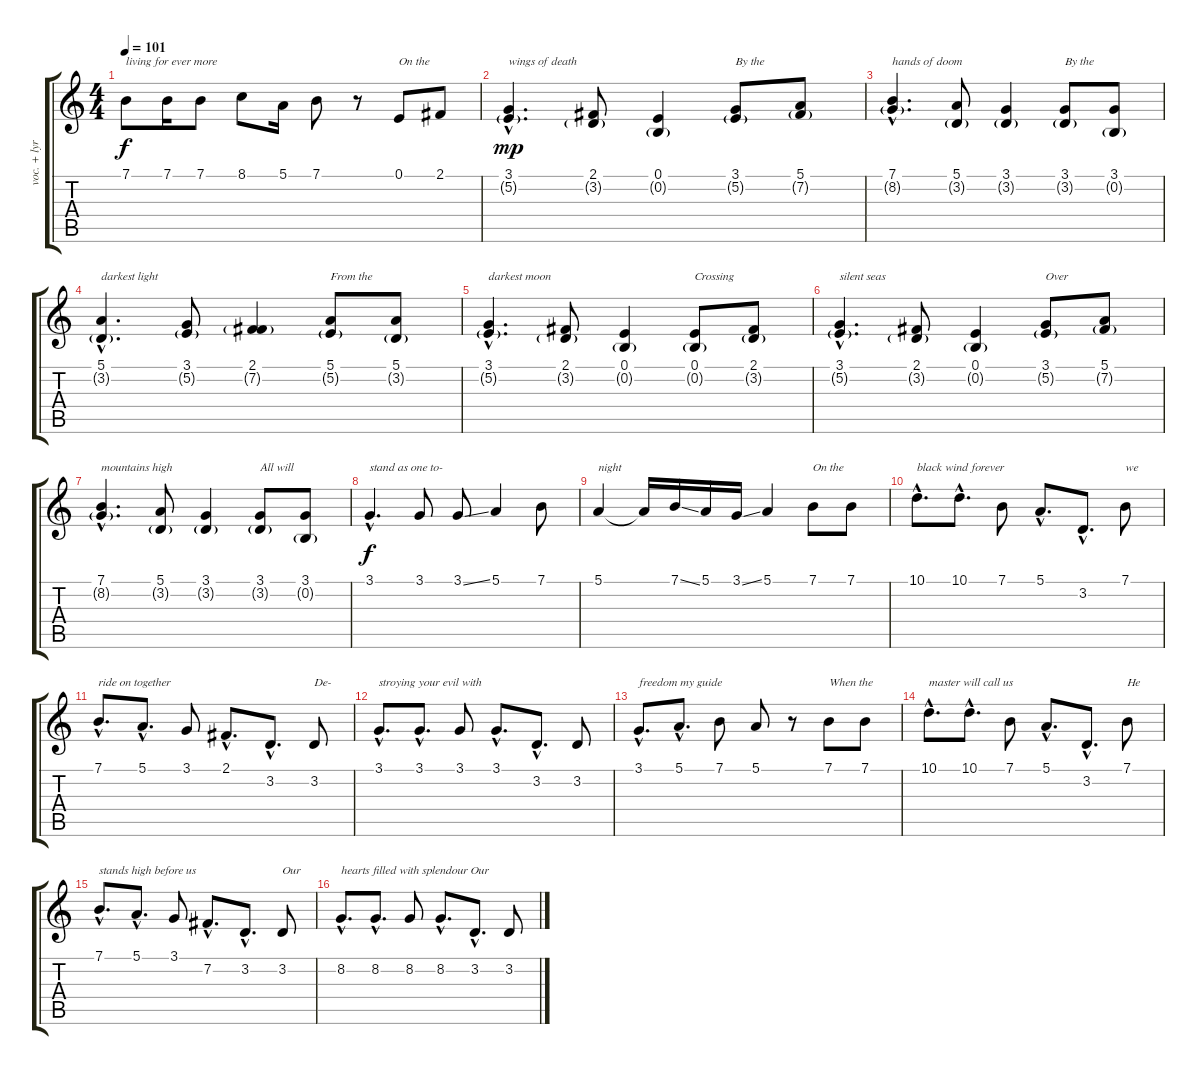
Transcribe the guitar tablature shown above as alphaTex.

\track ("voc. + lyr." "voc. + lyr") {instrument frenchhorn}
\staff {score tabs}
\tuning (E4 B3 G3 D3 A2 E2) {hide}
\ts (4 4)
\tempo 101
\clef g2
\ks c
7.1.8{txt "living for ever more " dy f} 7.1.16 7.1.8 8.1.8 5.1.16 7.1.8 r.8 0.1.8{txt "On the"} 2.1.8 |
(3.1{hac} 5.2{g hac}).4{d txt "wings of death" dy mp} (2.1 3.2{g}).8 (0.1 0.2{g}).4 (3.1 5.2{g}).8{txt "By the"} (5.1 7.2{g}).8 |
(7.1{hac} 8.2{g hac}).4{d txt "hands of doom"} (5.1 3.2{g}).8 (3.1 3.2{g}).4 (3.1 3.2{g}).8{txt "By the"} (3.1 0.2{g}).8 |
(5.1{hac} 3.2{g hac}).4{d txt "darkest light"} (3.1 5.2{g}).8 (2.1 7.2{g}).4 (5.1 5.2{g}).8{txt "From the"} (5.1 3.2{g}).8 |
(3.1{hac} 5.2{g hac}).4{d txt "darkest moon"} (2.1 3.2{g}).8 (0.1 0.2{g}).4 (0.1 0.2{g}).8{txt "Crossing"} (2.1 3.2{g}).8 |
(3.1{hac} 5.2{g hac}).4{d txt "silent seas"} (2.1 3.2{g}).8 (0.1 0.2{g}).4 (3.1 5.2{g}).8{txt "Over"} (5.1 7.2{g}).8 |
(7.1{hac} 8.2{g hac}).4{d txt "mountains high"} (5.1 3.2{g}).8 (3.1 3.2{g}).4 (3.1 3.2{g}).8{txt "All will"} (3.1 0.2{g}).8 |
3.1{hac}.4{d txt "stand as one to-" dy f} 3.1.8 3.1{ss}.8 5.1.4 7.1.8 |
5.1.4{txt "night"} 5.1{t}.16 7.1{ss}.16 5.1.16 3.1{ss}.16 5.1.4 7.1.8{txt "On the"} 7.1.8 |
10.1{hac}.8{d txt "black wind forever"} 10.1{hac}.8{d} 7.1.8 5.1{hac}.8{d} 3.2{hac}.8{d} 7.1.8{txt "we"} |
7.1{hac}.8{d txt "ride on together"} 5.1{hac}.8{d} 3.1.8 2.1{hac}.8{d} 3.2{hac}.8{d} 3.2.8{txt "De-"} |
3.1{hac}.8{d txt "stroying your evil with"} 3.1{hac}.8{d} 3.1.8 3.1{hac}.8{d} 3.2{hac}.8{d} 3.2.8 |
3.1{hac}.8{d txt "freedom my guide"} 5.1{hac}.8{d} 7.1.8 5.1.8 r.8 7.1.8{txt "When the"} 7.1.8 |
10.1{hac}.8{d txt "master will call us "} 10.1{hac}.8{d} 7.1.8 5.1{hac}.8{d} 3.2{hac}.8{d} 7.1.8{txt "He"} |
7.1{hac}.8{d txt "stands high before us"} 5.1{hac}.8{d} 3.1.8 7.2{hac}.8{d} 3.2{hac}.8{d} 3.2.8{txt "Our"} |
8.2{hac}.8{d txt "hearts filled with splendour Our"} 8.2{hac}.8{d} 8.2.8 8.2{hac}.8{d} 3.2{hac}.8{d} 3.2.8
